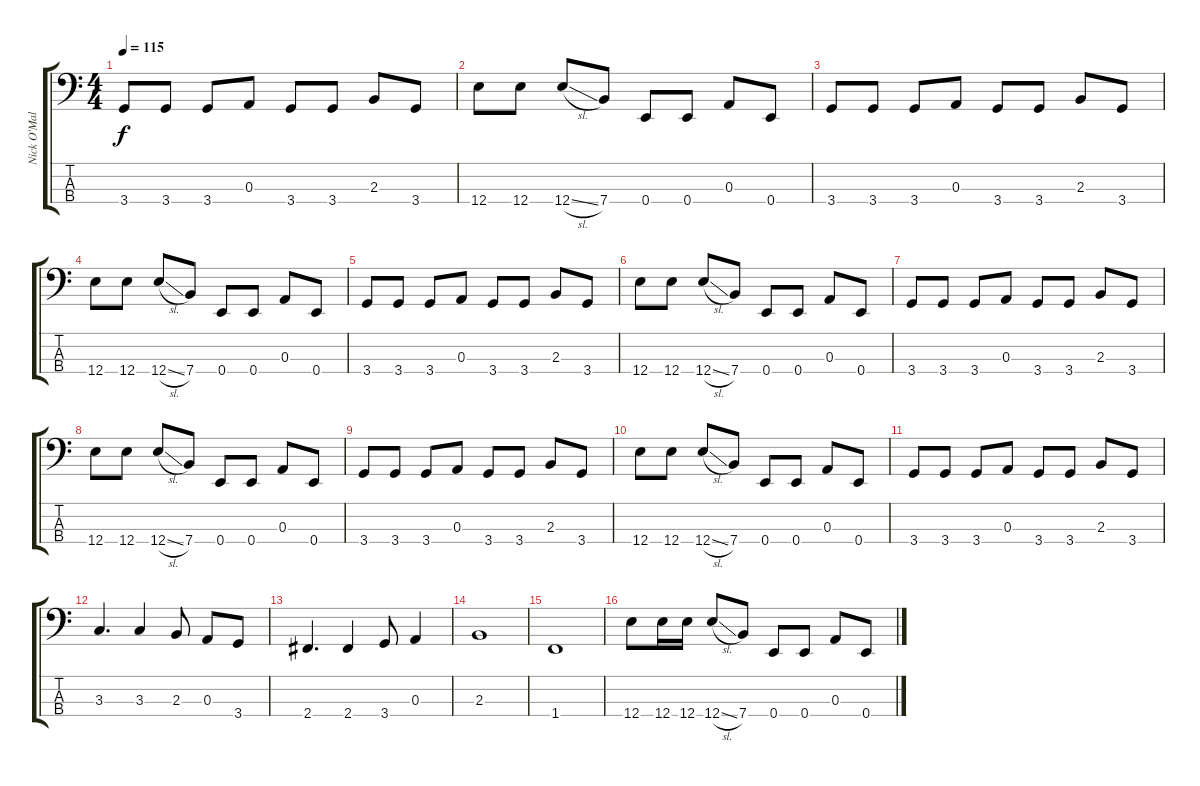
\track ("Nick O'Malley (Bass)" "Nick O'Mal") {instrument electricbasspick bank 255}
\staff {score tabs}
\tuning (G2 D2 A1 E1) {hide}
\ts (4 4)
\tempo 115
\clef f4
\ks c
3.4.8{dy f} 3.4.8 3.4.8 0.3.8 3.4.8 3.4.8 2.3.8 3.4.8 |
12.4.8 12.4.8 12.4{sl}.8 7.4.8 0.4.8 0.4.8 0.3.8 0.4.8 |
3.4.8 3.4.8 3.4.8 0.3.8 3.4.8 3.4.8 2.3.8 3.4.8 |
12.4.8{volume 16} 12.4.8 12.4{sl}.8 7.4.8 0.4.8 0.4.8 0.3.8 0.4.8 |
3.4.8 3.4.8 3.4.8 0.3.8 3.4.8 3.4.8 2.3.8 3.4.8 |
12.4.8 12.4.8 12.4{sl}.8 7.4.8 0.4.8 0.4.8 0.3.8 0.4.8 |
3.4.8 3.4.8 3.4.8 0.3.8 3.4.8 3.4.8 2.3.8 3.4.8 |
12.4.8{volume 16} 12.4.8 12.4{sl}.8 7.4.8 0.4.8 0.4.8 0.3.8 0.4.8 |
3.4.8 3.4.8 3.4.8 0.3.8 3.4.8 3.4.8 2.3.8 3.4.8 |
12.4.8 12.4.8 12.4{sl}.8 7.4.8 0.4.8 0.4.8 0.3.8 0.4.8 |
3.4.8 3.4.8 3.4.8 0.3.8 3.4.8 3.4.8 2.3.8 3.4.8 |
3.3.4{d} 3.3.4 2.3.8 0.3.8 3.4.8 |
2.4.4{d} 2.4.4 3.4.8 0.3.4 |
2.3.1 |
1.4.1 |
12.4.8{volume 16} 12.4.16 12.4.16 12.4{sl}.8 7.4.8 0.4.8 0.4.8 0.3.8 0.4.8
